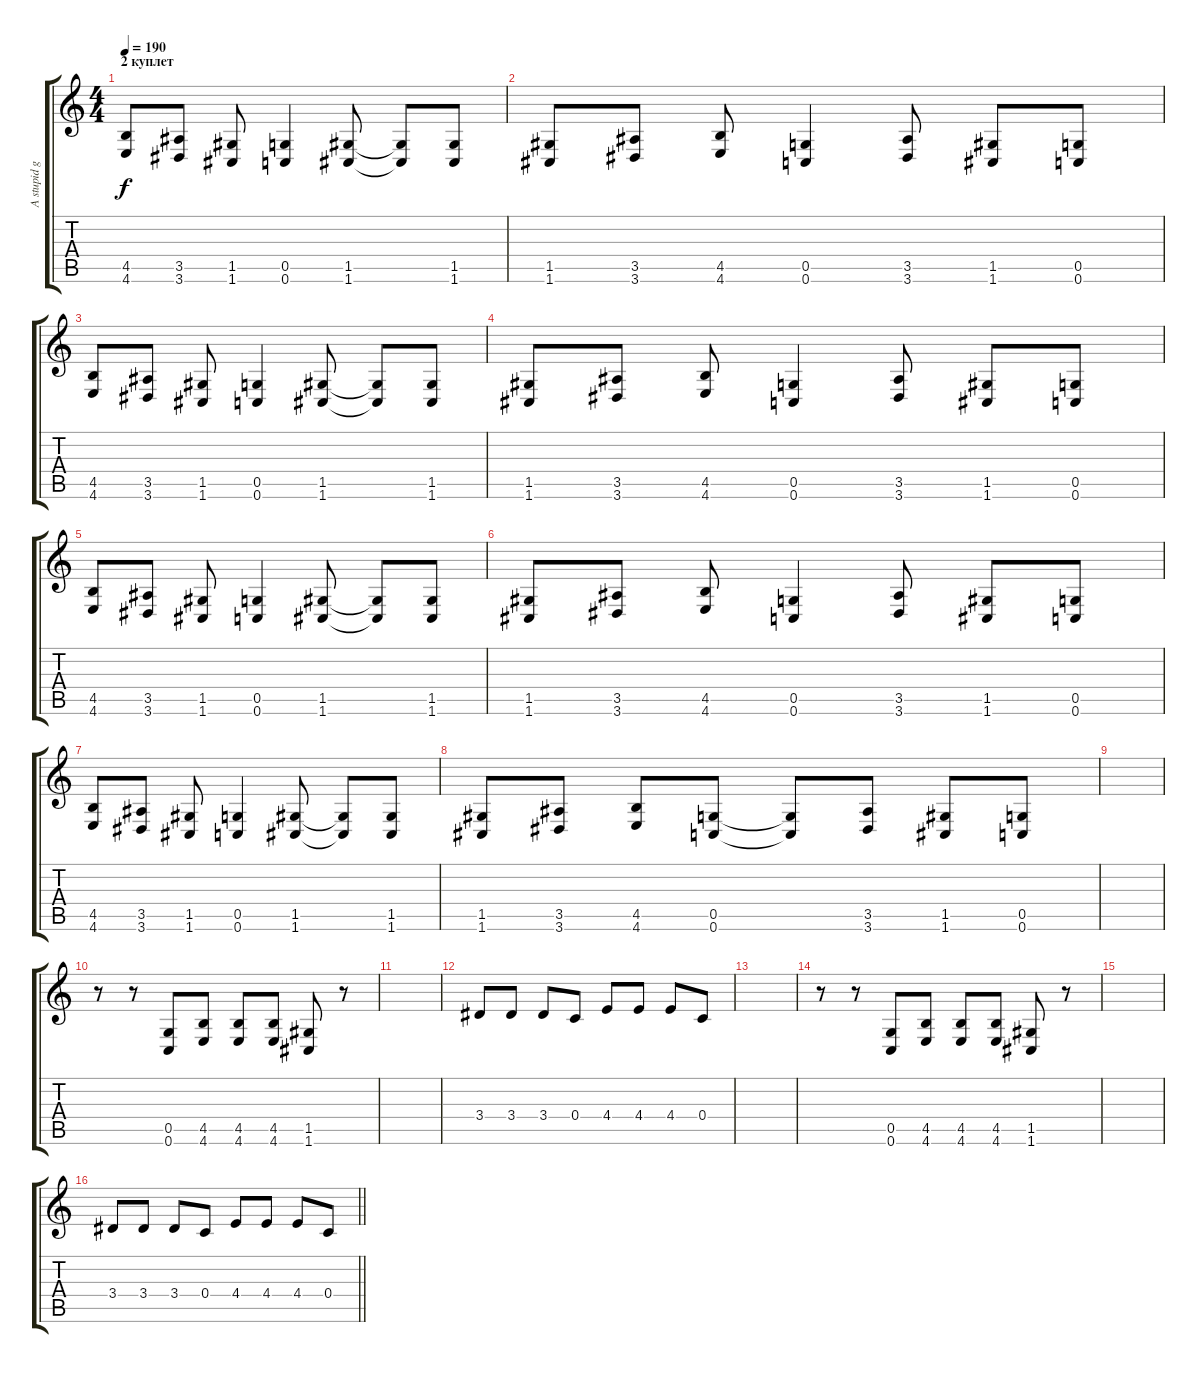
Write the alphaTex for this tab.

\track ("A stupid guy" "A stupid g") {instrument distortionguitar}
\staff {score tabs}
\tuning (D4 A3 F3 C3 G2 C2) {hide}
\ts (4 4)
\section ("" "2 куплет")
\tempo 190
\clef g2
\ks c
(4.5 4.6).8{dy f} (3.5 3.6).8 (1.5 1.6).8 (0.5 0.6).4 (1.5 1.6).8 (1.5{t} 1.6{t}).8 (1.5 1.6).8 |
(1.5 1.6).8 (3.5 3.6).8 (4.5 4.6).8 (0.5 0.6).4 (3.5 3.6).8 (1.5 1.6).8 (0.5 0.6).8 |
(4.5 4.6).8 (3.5 3.6).8 (1.5 1.6).8 (0.5 0.6).4 (1.5 1.6).8 (1.5{t} 1.6{t}).8 (1.5 1.6).8 |
(1.5 1.6).8 (3.5 3.6).8 (4.5 4.6).8 (0.5 0.6).4 (3.5 3.6).8 (1.5 1.6).8 (0.5 0.6).8 |
(4.5 4.6).8 (3.5 3.6).8 (1.5 1.6).8 (0.5 0.6).4 (1.5 1.6).8 (1.5{t} 1.6{t}).8 (1.5 1.6).8 |
(1.5 1.6).8 (3.5 3.6).8 (4.5 4.6).8 (0.5 0.6).4 (3.5 3.6).8 (1.5 1.6).8 (0.5 0.6).8 |
(4.5 4.6).8 (3.5 3.6).8 (1.5 1.6).8 (0.5 0.6).4 (1.5 1.6).8 (1.5{t} 1.6{t}).8 (1.5 1.6).8 |
(1.5 1.6).8 (3.5 3.6).8 (4.5 4.6).8 (0.5 0.6).8 (0.5{t} 0.6{t}).8 (3.5 3.6).8 (1.5 1.6).8 (0.5 0.6).8 |
|
r.8 r.8 (0.5 0.6).8 (4.5 4.6).8 (4.5 4.6).8 (4.5 4.6).8 (1.5 1.6).8 r.8 |
|
3.4.8 3.4.8 3.4.8 0.4.8 4.4.8 4.4.8 4.4.8 0.4.8 |
|
r.8 r.8 (0.5 0.6).8 (4.5 4.6).8 (4.5 4.6).8 (4.5 4.6).8 (1.5 1.6).8 r.8 |
|
\barLineRight lightlight
3.4.8 3.4.8 3.4.8 0.4.8 4.4.8 4.4.8 4.4.8 0.4.8
